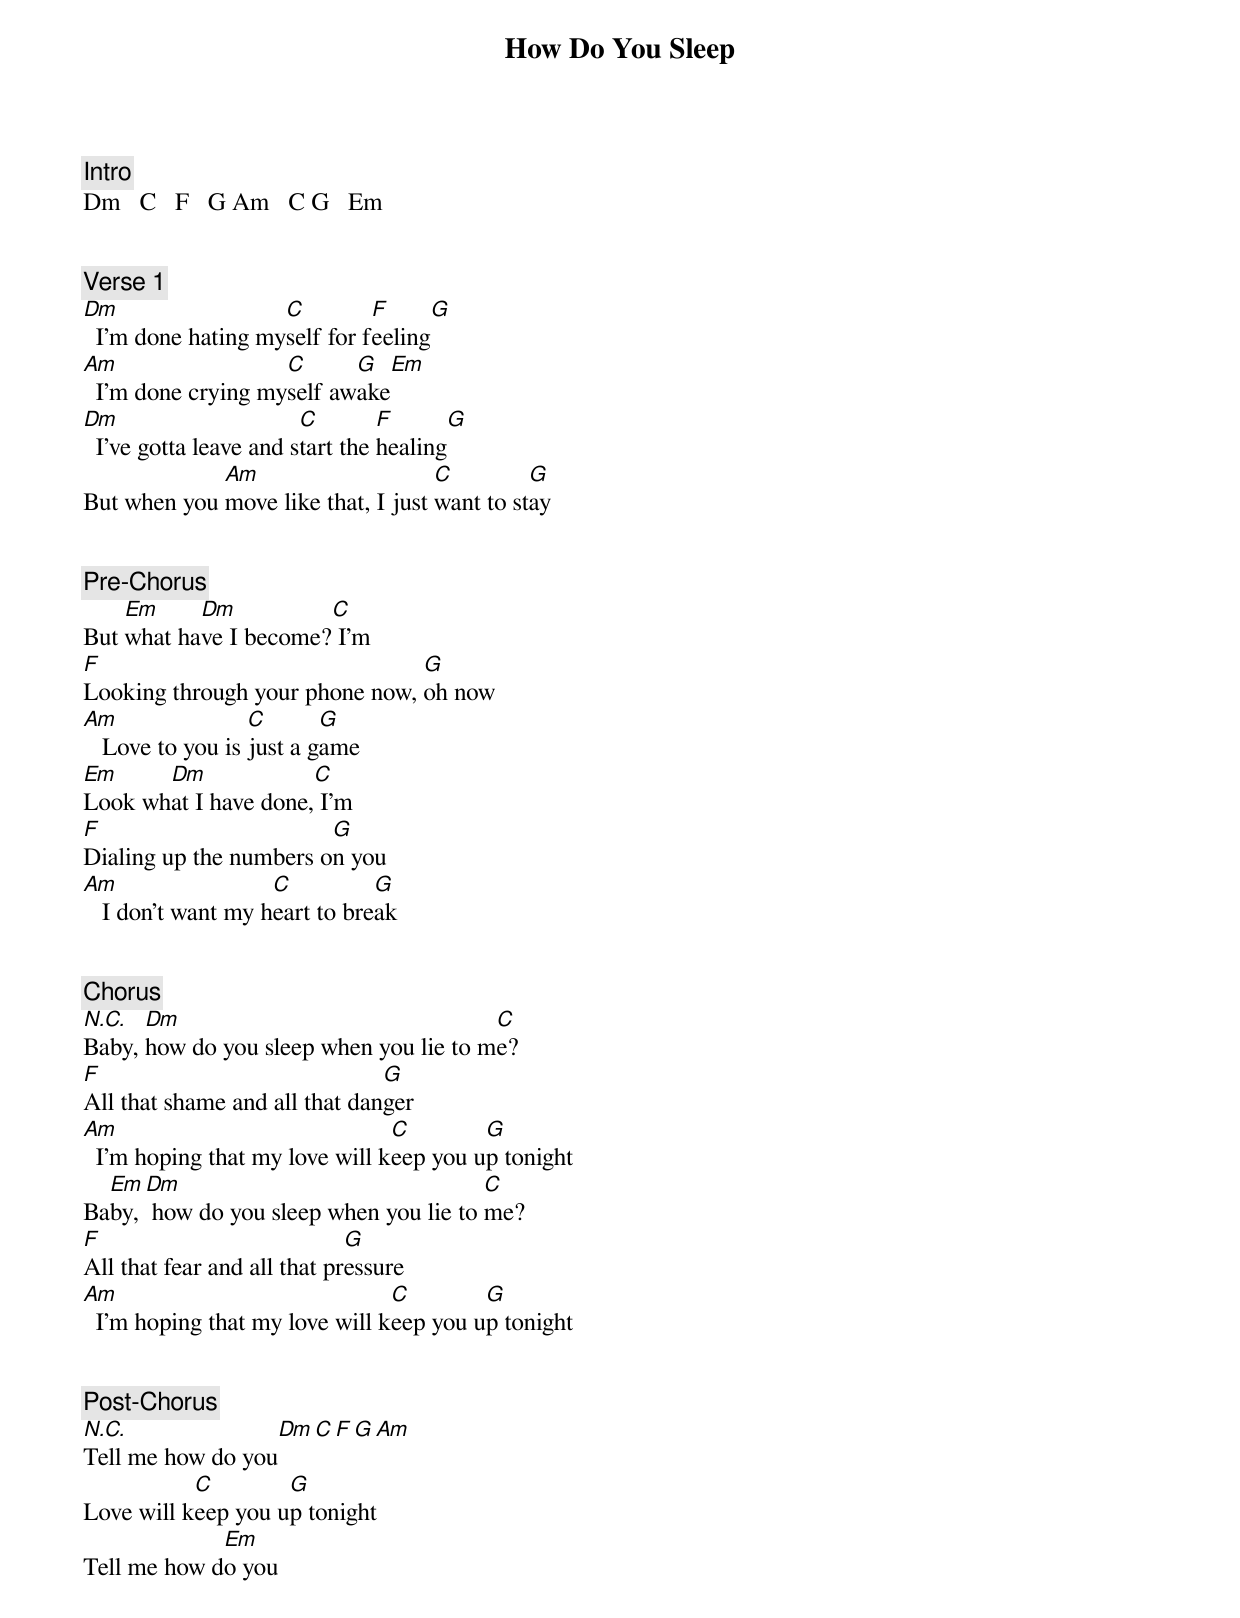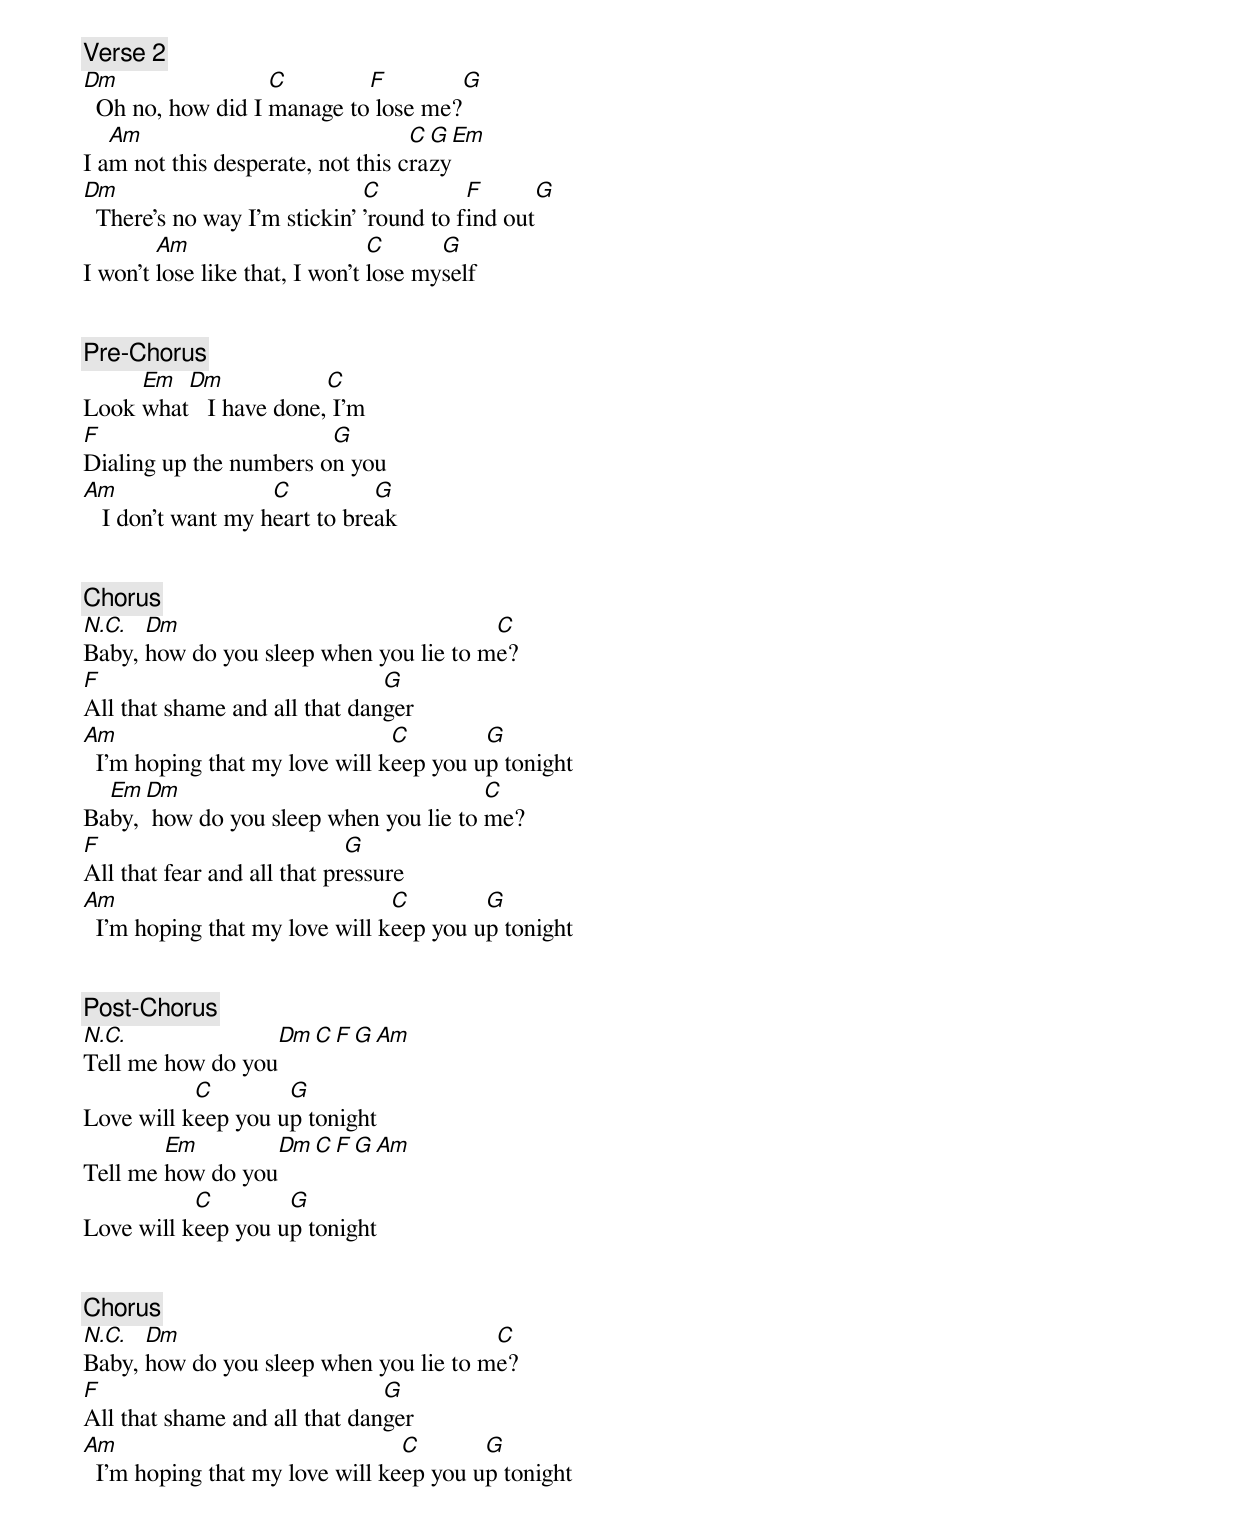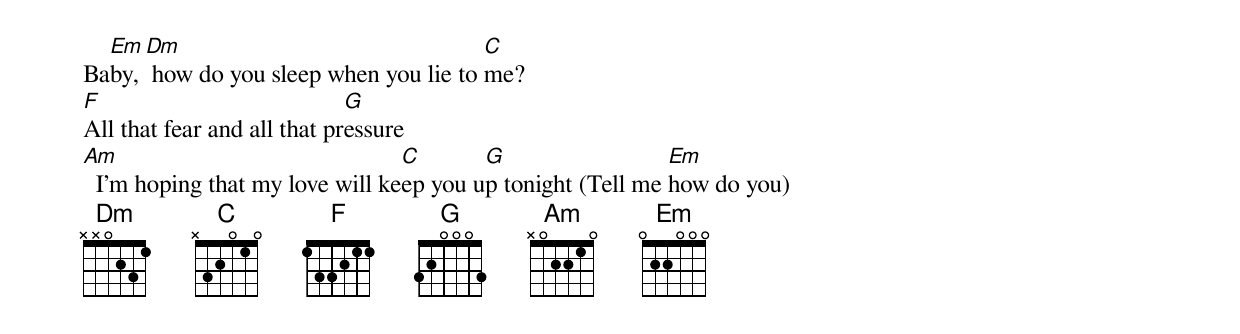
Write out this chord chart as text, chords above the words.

How Do You Sleep

[Intro]
Dm   C   F   G Am   C G   Em


[Verse 1]
Dm                  C         F      G
  I'm done hating myself for feeling
Am                  C      G     Em
  I'm done crying myself awake
Dm                      C        F       G
  I've gotta leave and start the healing
             Am                     C         G
But when you move like that, I just want to stay


[Pre-Chorus]
    Em     Dm          C
But what have I become? I'm
F                               G
Looking through your phone now, oh now
Am                C       G
   Love to you is just a game
Em     Dm             C
Look what I have done, I'm
F                       G
Dialing up the numbers on you
Am                  C          G
   I don't want my heart to break


[Chorus]
N.C.  Dm                                C
Baby, how do you sleep when you lie to me?
F                              G
All that shame and all that danger
Am                              C        G
  I'm hoping that my love will keep you up tonight
  Em Dm                                C
Baby, how do you sleep when you lie to me?
F                            G
All that fear and all that pressure
Am                              C        G
  I'm hoping that my love will keep you up tonight


[Post-Chorus]
N.C.               Dm   C   F   G Am
Tell me how do you
           C        G
Love will keep you up tonight
             Em
Tell me how do you


[Verse 2]
Dm                 C        F        G
  Oh no, how did I manage to lose me?
   Am                              C G    Em
I am not this desperate, not this crazy
Dm                            C          F      G
  There's no way I'm stickin' 'round to find out
        Am                      C      G
I won't lose like that, I won't lose myself


[Pre-Chorus]
     Em  Dm             C
Look what   I have done, I'm
F                       G
Dialing up the numbers on you
Am                  C          G
   I don't want my heart to break


[Chorus]
N.C.  Dm                                C
Baby, how do you sleep when you lie to me?
F                              G
All that shame and all that danger
Am                              C        G
  I'm hoping that my love will keep you up tonight
  Em Dm                                C
Baby, how do you sleep when you lie to me?
F                            G
All that fear and all that pressure
Am                              C        G
  I'm hoping that my love will keep you up tonight


[Post-Chorus]
N.C.               Dm   C   F   G Am
Tell me how do you
           C        G
Love will keep you up tonight
        Em        Dm   C   F   G Am
Tell me how do you
           C        G
Love will keep you up tonight


[Chorus]
N.C.  Dm                                C
Baby, how do you sleep when you lie to me?
F                              G
All that shame and all that danger
Am                               C       G
  I'm hoping that my love will keep you up tonight
  Em Dm                                C
Baby, how do you sleep when you lie to me?
F                            G
All that fear and all that pressure
Am                               C       G                  Em
  I'm hoping that my love will keep you up tonight (Tell me how do you)
